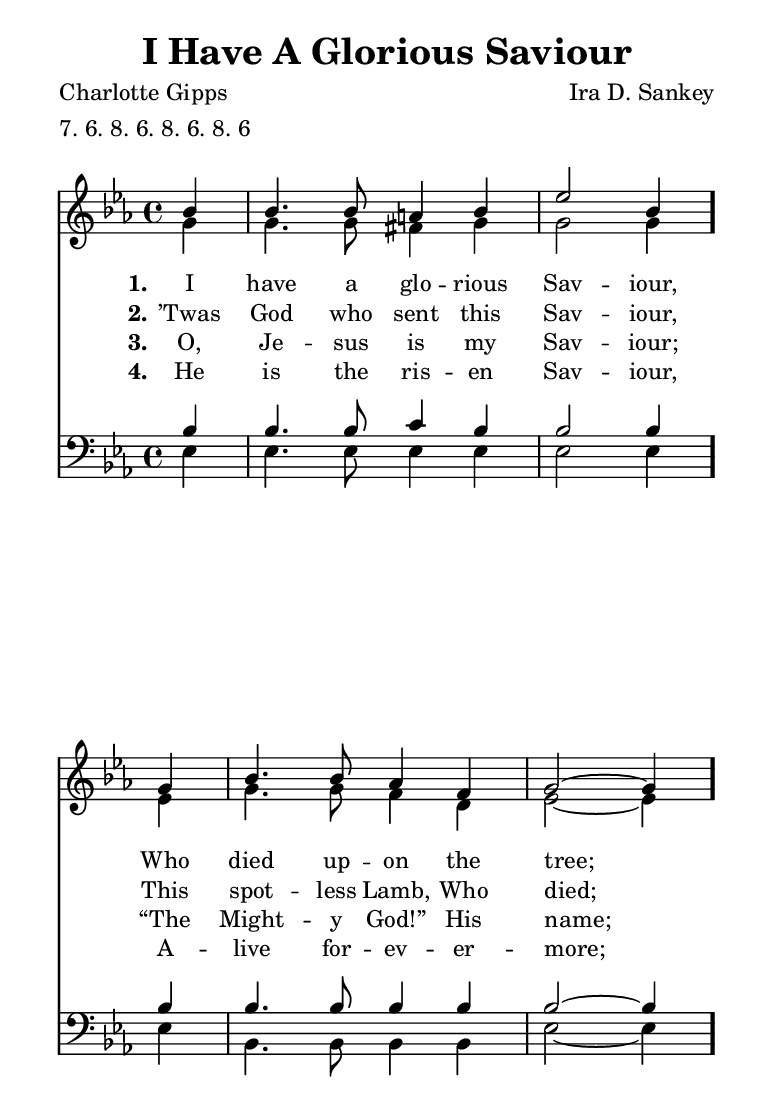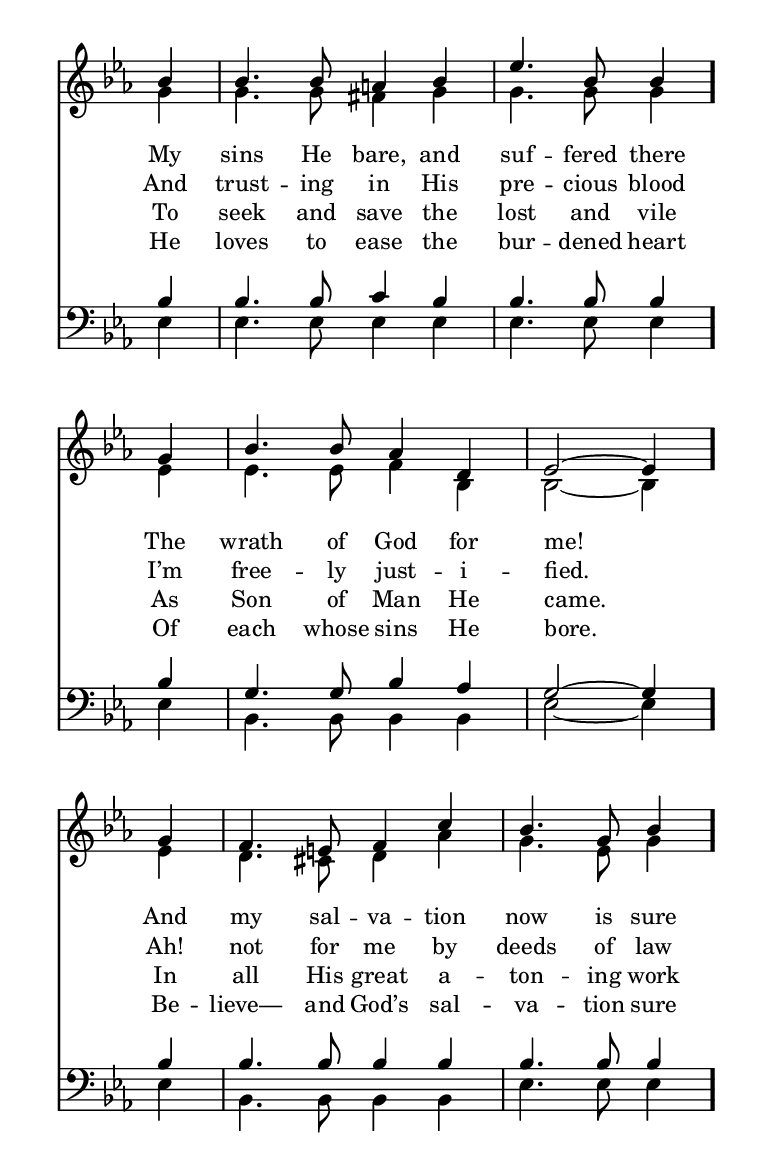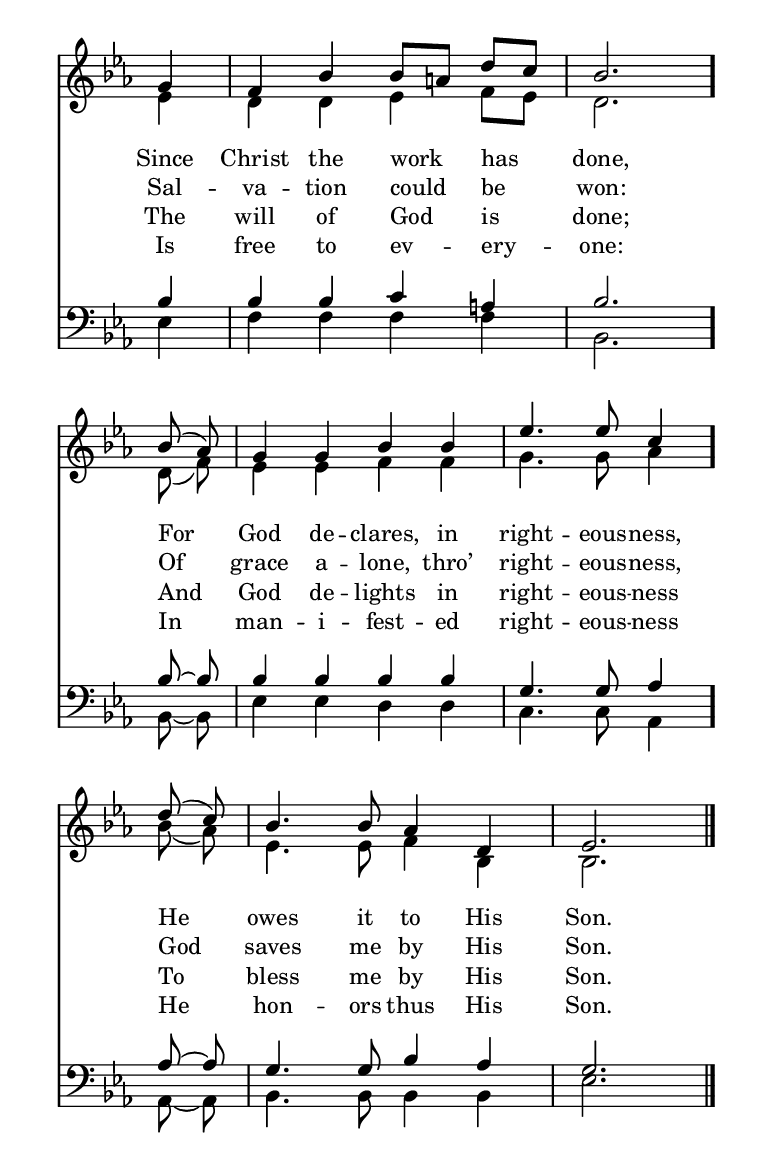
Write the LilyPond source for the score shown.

\include "common/global.ily"
\paper {
  \include "common/paper.ily"
  %ragged-bottom = ##t
  %ragged-last-bottom = ##t
  %systems-per-page = ##f
  %page-count = ##f
}

\header{
  hymnnumber = "95"
  title = "I Have A Glorious Saviour"
  tunename = "Beneath the Cross of Jesus"
  meter = "7. 6. 8. 6. 8. 6. 8. 6"
  poet = "Charlotte Gipps"
  composer = "Ira D. Sankey"
  %copyright = ""
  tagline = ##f
}

% for fermata in MIDI
ta = { \tempo 4=90 }
tb = { \tempo 4=45 }

patternAA = { c4 | c4. c8 c4 c4 | c2 c4 }
patternAB = { c4 | c4. c8 c4 c4 | c4. c8 c4 }
patternAC = { c8 c8 | c4 c4 c4 c4 | c4. c8 c4 }

patternBA = { c4 | c4. c8 c4 c4 | c2 ~ c4 }
patternBB = { c4 | c4 c4 c8[ c8] c8[ c8] | c2. }
patternBC = { c4 | c4 c4 c4      c8[ c8] | c2. }
patternBD = { c4 | c4 c4 c4      c4      | c2. }
patternBE = { c8 c8 | c4. c8 c4 c4 | c2. }

global = {
  \include "common/overrides.ily"
  %\override Staff.TimeSignature.style = #'()
  \time 4/4
  \override Score.MetronomeMark.transparent = ##t % hide all fermata changes too
  \ta
  \key ees \major
  \partial 4
  \autoBeamOff
}

notesSoprano = {
\global
\relative c'' {

  \changePitch \patternAA { bes | bes bes a bes | ees bes }
  \changePitch \patternBA { g | bes bes aes f | g g }
  \changePitch \patternAB { bes | bes bes a bes | ees bes bes }
  \changePitch \patternBA { g | bes bes aes d, | ees ees }

  \changePitch \patternAB { g | f e f c' | bes g bes }
  \changePitch \patternBB { g | f bes bes a d c | bes }
  \changePitch \patternAC { bes( aes) | g g bes bes | ees ees c }
  \changePitch \patternBE { d( c) | bes bes aes d, | ees }

  \bar "|."

}
}

notesAlto = {
\global
\relative e' {

  \changePitch \patternAA { g | g g fis g | g g }
  \changePitch \patternBA { ees | g g f d | ees ees }
  \changePitch \patternAB { g | g g fis g | g g g }
  \changePitch \patternBA { ees | ees ees f bes, | bes bes }

  \changePitch \patternAB { ees | d cis d aes' | g ees g }
  \changePitch \patternBC { ees | d d ees f ees | d }
  \changePitch \patternAC { d( f) | ees ees f f | g g aes }
  \changePitch \patternBE { bes( aes) | ees ees f bes, | bes }

}
}

notesTenor = {
\global
\relative a {

  \changePitch \patternAA { bes | bes bes c bes | bes bes }
  \changePitch \patternBA { bes | bes bes bes bes | bes bes }
  \changePitch \patternAB { bes | bes bes c bes | bes bes bes }
  \changePitch \patternBA { bes | g g bes aes | g g }

  \changePitch \patternAB { bes | bes bes bes bes | bes bes bes }
  \changePitch \patternBD { bes | bes bes c a | bes }
  \changePitch \patternAC { bes ~ bes | bes bes bes bes | g g aes }
  \changePitch \patternBE { aes ~ aes | g g bes aes g }

}
}

notesBass = {
\global
\relative f {

  \changePitch \patternAA { ees | ees ees ees ees | ees ees }
  \changePitch \patternBA { ees | bes bes bes bes | ees ees }
  \changePitch \patternAB { ees | ees ees ees ees | ees ees ees }
  \changePitch \patternBA { ees | bes bes bes bes | ees ees }

  \changePitch \patternAB { ees | bes bes bes bes | ees ees ees }
  \changePitch \patternBD { ees | f f f f | bes, }
  \changePitch \patternAC { bes ~ bes | ees ees d d | c c aes }
  \changePitch \patternBE { aes ~ aes | bes bes bes bes | ees }

}
}

wordsA = \lyricmode {
\set stanza = "1."

I have a glo -- rious Sav -- iour, \bar "."
Who died up -- on the tree; \bar "." \break
My sins He bare, and suf -- fered there \bar "."
The wrath of God for me! \bar "." \break
And my sal -- va -- tion now is sure \bar "."
Since Christ the work has done, \bar "." \break
For God de -- clares, in right -- eous -- ness, \bar "."
He owes it to His Son. \bar "." \break

}

wordsB = \lyricmode {
\set stanza = "2."

’Twas God who sent this Sav -- iour,
This spot -- less Lamb, Who died;
And trust -- ing in His pre -- cious blood
I’m free -- ly just -- i -- fied.
Ah! not for me by deeds of law
Sal -- va -- tion could be won:
Of grace a -- lone, thro’ right -- eous -- ness,
God saves me by His Son.

}

wordsC = \lyricmode {
\set stanza = "3."

O, Je -- sus is my Sav -- iour;
“The Might -- y God!” His name;
To seek and save the lost and vile
As Son of Man He came.
In all His great a -- ton -- ing work
The will of God is done;
And God de -- lights in right -- eous -- ness
To bless me by His Son.

}

wordsD = \lyricmode {
\set stanza = "4."

He is the ris -- en Sav -- iour,
A -- live for -- ev -- er -- more;
He loves to ease the bur -- dened heart
Of each whose sins He bore.
Be -- lieve— and God’s sal -- va -- tion sure
Is free to ev -- ery -- one:
In man -- i -- fest -- ed right -- eous -- ness
He hon -- ors thus His Son.

}

\score {
  \context ChoirStaff <<
    \context Staff = upper <<
      \set ChoirStaff.systemStartDelimiter = #'SystemStartBar
      \context Voice  = sopranos { \voiceOne << \notesSoprano >> }
      \context Voice  = altos { \voiceTwo << \notesAlto >> }
      \context Lyrics = one   \lyricsto sopranos \wordsA
      \context Lyrics = two   \lyricsto sopranos \wordsB
      \context Lyrics = three \lyricsto sopranos \wordsC
      \context Lyrics = four  \lyricsto sopranos \wordsD
    >>
    \context Staff = men <<
      \clef bass
      \context Voice  = tenors { \voiceOne << \notesTenor >> }
      \context Voice  = basses { \voiceTwo << \notesBass >> }
    >>
  >>
  \layout {
    \include "common/layout.ily"
  }
  \midi{
    \include "common/midi.ily"
  }
}

\version "2.18.0"  % necessary for upgrading to future LilyPond versions.

% vi:set et ts=2 sw=2 ai nocindent syntax=lilypond:
